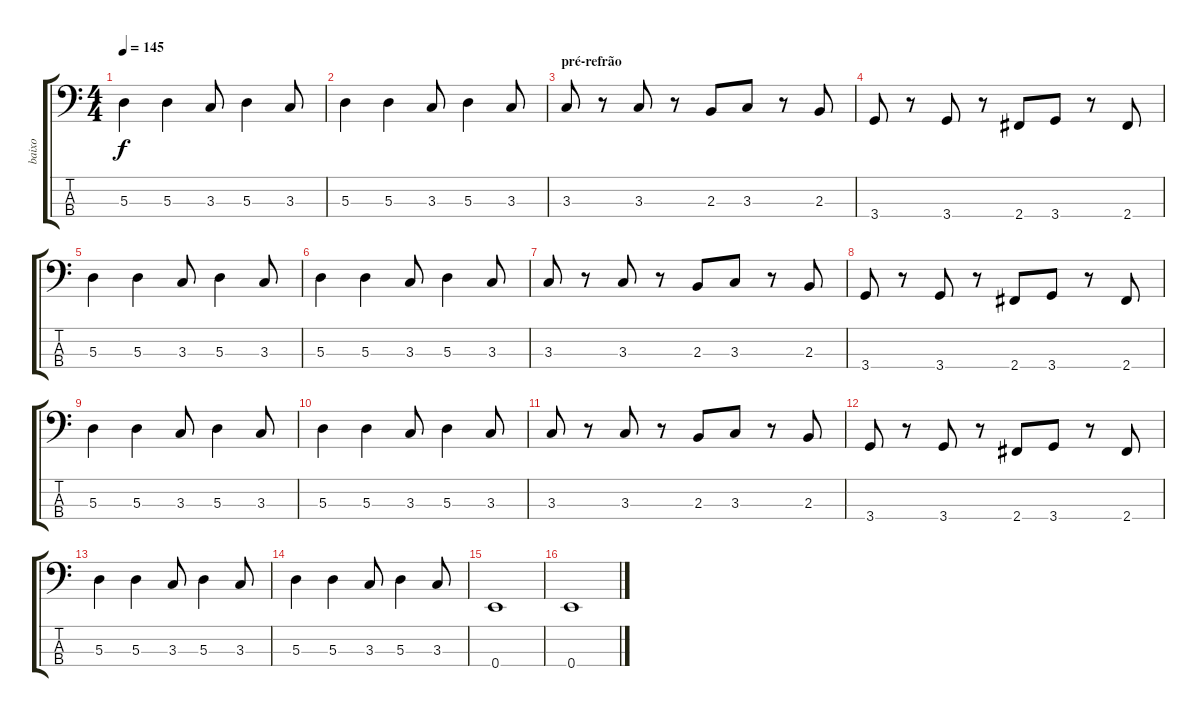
\track ("baixo" "baixo") {instrument electricbassfinger}
\staff {score tabs}
\tuning (G2 D2 A1 E1) {hide}
\ts (4 4)
\tempo 145
\clef f4
\ks c
5.3.4{dy f} 5.3.4 3.3.8 5.3.4 3.3.8 |
5.3.4 5.3.4 3.3.8 5.3.4 3.3.8 |
\section ("" "pré-refrão")
3.3.8 r.8 3.3.8 r.8 2.3.8 3.3.8 r.8 2.3.8 |
3.4.8 r.8 3.4.8 r.8 2.4.8 3.4.8 r.8 2.4.8 |
5.3.4 5.3.4 3.3.8 5.3.4 3.3.8 |
5.3.4 5.3.4 3.3.8 5.3.4 3.3.8 |
3.3.8 r.8 3.3.8 r.8 2.3.8 3.3.8 r.8 2.3.8 |
3.4.8 r.8 3.4.8 r.8 2.4.8 3.4.8 r.8 2.4.8 |
5.3.4 5.3.4 3.3.8 5.3.4 3.3.8 |
5.3.4 5.3.4 3.3.8 5.3.4 3.3.8 |
3.3.8 r.8 3.3.8 r.8 2.3.8 3.3.8 r.8 2.3.8 |
3.4.8 r.8 3.4.8 r.8 2.4.8 3.4.8 r.8 2.4.8 |
5.3.4 5.3.4 3.3.8 5.3.4 3.3.8 |
5.3.4 5.3.4 3.3.8 5.3.4 3.3.8 |
0.4.1 |
0.4.1
